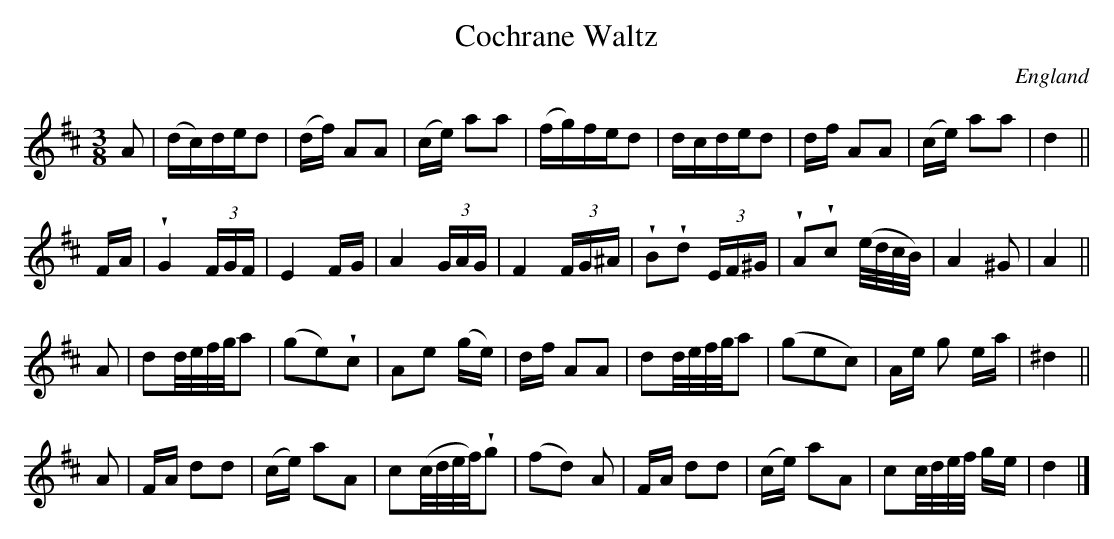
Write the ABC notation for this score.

X:1
T:Cochrane Waltz
L:1/16
M:3/8
O:England
U:W=!wedge!
K:D
A2 |\
(dc)ded2 | (df) A2A2 | (ce) a2a2 | (fg)fed2 | \
dcded2   | df   A2A2 | (ce) a2a2 | d4 ||
FA |\
WG4 (3FGF | E4 FG | A4 (3GAG |  F4 (3FG^A | \
WB2Wd2 (3EF^G | WA2Wc2 (e/d/c/B/) | A4 ^G2 | A4 ||
A2 |\
d2d/e/f/g/a2 | (g2e2)Wc2 | A2e2 (ge) | df A2A2 |\
d2d/e/f/g/a2 | (g2e2c2) | Ae g2 ea | ^d4 ||
A2 |\
FA d2d2 | (ce) a2A2 | c2(c/d/e/f/)Wg2 | (f2d2) A2 |\
FA d2d2 | (ce) a2A2 | c2c/d/e/f/ ge | d4 |]
